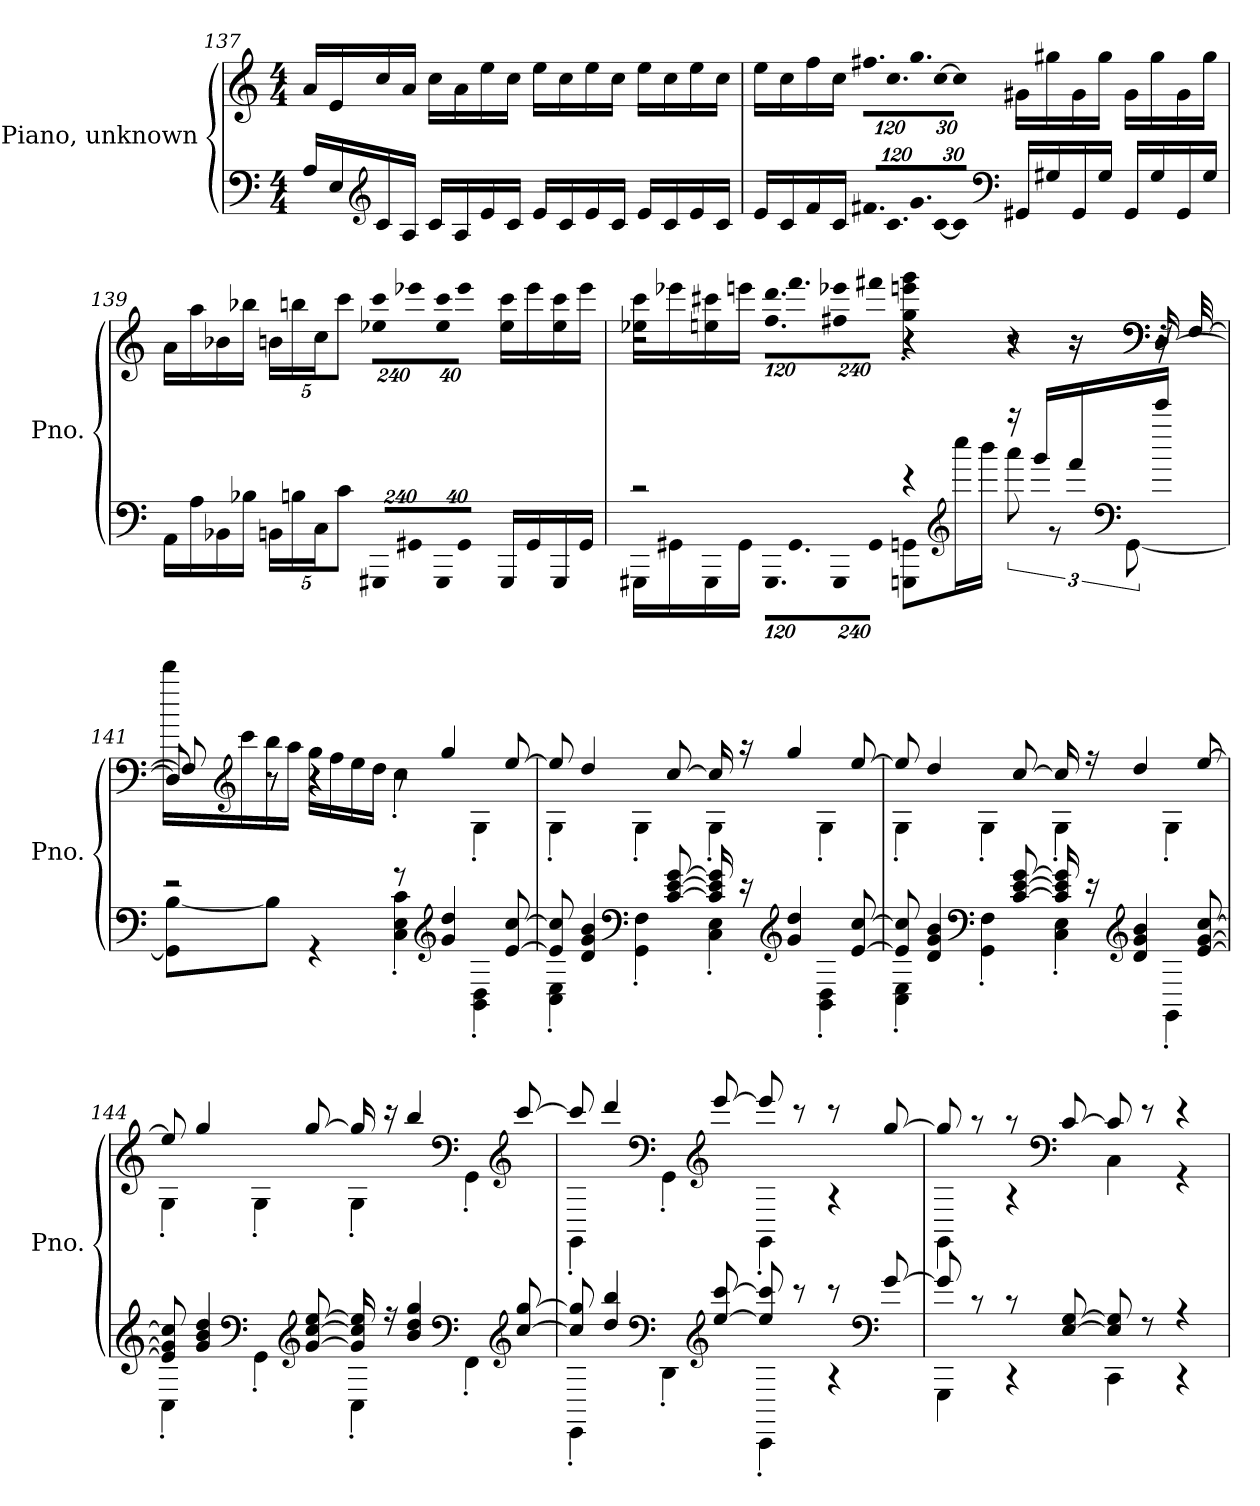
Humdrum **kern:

**kern	**kern
*part1	*part1
*staff2	*staff1
*I"Piano, unknown	*
*I'Pno.	*
*clefF4	*clefG2
*k[]	*k[]
*M4/4	*M4/4
=137	=137
16A/LL	16a/LL
16E/	16e/
*clefG2	*
16c/	16cc/
16A/JJ	16a/JJ
16c/LL	16cc\LL
16A/	16a\
16e/	16ee\
16c/JJ	16cc\JJ
16e/LL	16ee\LL
16c/	16cc\
16e/	16ee\
16c/JJ	16cc\JJ
16e/LL	16ee\LL
16c/	16cc\
16e/	16ee\
16c/JJ	16cc\JJ
!!LO:PB:g=z
=138	=138
16e/LL	16ee\LL
16c/	16cc\
16f/	16ff\
16c/JJ	16cc\JJ
*Xbrackettup	*
!LO:N:vis=32.	!
*	*Xbrackettup
!	!LO:N:vis=32.
1920%103f#X/LLL	1920%103ff#X\LLL
!LO:N:vis=32.	!LO:N:vis=32.
1920%103c/	1920%103cc\
!LO:N:vis=32.	!LO:N:vis=32.
1920%103g/	1920%103gg\
!LO:N:vis=64	!LO:N:vis=64
[960%17c/JK	[960%17cc\JK
!LO:N:vis=16	!LO:N:vis=16
1920%137c/JJ]	1920%137cc\JJ]
*clefF4	*
16GG#X/LL	16g#X\LL
16G#X/	16gg#X\
16GG#/	16g#\
16G#/JJ	16gg#\JJ
16GG#/LL	16g#\LL
16G#/	16gg#\
16GG#/	16g#\
16G#/JJ	16gg#\JJ
=139	=139
16AA\LL	16a\LL
16A\	16aa\
16BB-X\	16b-X\
16B-X\JJ	16bb-X\JJ
20BBn\LL	20bn\LL
20Bn\	20bbn\
20C\J	20cc\J
10c\J	10ccc\J
!LO:N:vis=16	!LO:N:vis=16
1920%137GGG#X/LL	1920%137ee-X\ 1920%137ccc\LL
!LO:N:vis=16	!LO:N:vis=16
1920%137GG#X/	1920%137eee-X\
!LO:N:vis=32	!LO:N:vis=32
640%23GGG#/K	640%23ee-\ 640%23ccc\K
!LO:N:vis=16	!LO:N:vis=16
1920%137GG#/JJ	1920%137eee-\JJ
16GGG#/LL	16ee-\ 16ccc\LL
16GG#/	16eee-\
16GGG#/	16ee-\ 16ccc\
16GG#/JJ	16eee-\JJ
!!LO:LB:g=z
=140	=140
*^	*^
*	*	*	*^
2r	16GGG#X\LL	2r	16ee-X\ 16ccc\LL	2r
.	16GG#X\	.	16eee-X\	.
.	16GGG#\	.	16een\ 16ccc#X\	.
.	16GG#\JJ	.	16eeen\JJ	.
!	!LO:N:vis=32.	!	!LO:N:vis=32.	!
.	1920%103GGG#\LLL	.	1920%103ff\ 1920%103ddd\LLL	.
!	!LO:N:vis=32.	!	!LO:N:vis=32.	!
.	1920%103GG#\J	.	1920%103fff\J	.
!	!LO:N:vis=16	!	!LO:N:vis=16	!
.	1920%137GGG#\	.	1920%137ff#X\ 1920%137eee-X\	.
!	!LO:N:vis=16	!	!LO:N:vis=16	!
.	1920%137GG#\JJ	.	1920%137fff#X\JJ	.
4r	8GGGn\ 8GGn\L	4r	4gg\' 4eeen\' 4ggg\'	4r
*clefG2	*	*	*	*
.	16cccc\L	.	.	.
.	16bbb\JJ	.	.	.
*	*brackettup	*	*	*
16r	12aaa\	8r	4r	8r
16ggg/LL	.	.	.	.
.	12r	.	.	.
16fff/	.	16r	.	16r
*clefF4	*	*	*	*
.	[12GG\	.	.	.
*	*	*clefF4	*	*
16eee/JJ	.	[16D/	.	32r
.	.	.	.	[32F/
!!LO:LB:g=z	!!	!!
=141	=141	=141	=141	=141
2r	8GG\] [8B\L	8D/]	16ddd\LL	8F/]
*	*	*clefG2	*	*
.	.	.	16ccc\	.
.	8B\J]	8r	16bb\	8r
.	.	.	16aa\JJ	.
.	4r	4r	16gg\LL	4r
.	.	.	16ff\	.
.	.	.	16ee\	.
.	.	.	16dd\JJ	.
8r	4C\' 4E\' 4c\'	8r	4cc'\	2r
*clefG2	*	*	*	*
4g/ 4dd/	.	4gg/	.	.
.	4BB\' 4D\'	.	4G'\	.
[8e/ [8cc/	.	[8ee/	.	.
*	*	*	*v	*v
=142	=142	=142	=142
8e/] 8cc/]	4C\' 4E\'	8ee/]	4G'\
4d/ 4g/ 4b/	.	4dd/	.
*clefF4	*	*	*
.	4GG\' 4F\'	.	4G'\
[8c/ [8e/ [8g/	.	[8cc/	.
16c/] 16e/] 16g/]	4C\' 4E\'	16cc/]	4G'\
16r	.	16r	.
*clefG2	*	*	*
4g/ 4dd/	.	4gg/	.
.	4BB\' 4D\'	.	4G'\
[8e/ [8cc/	.	[8ee/	.
!!LO:LB:g=z	!!
=143	=143	=143	=143
8e/] 8cc/]	4C\' 4E\'	8ee/]	4G'\
4d/ 4g/ 4b/	.	4dd/	.
*clefF4	*	*	*
.	4GG\' 4F\'	.	4G'\
[8c/ [8e/ [8g/	.	[8cc/	.
16c/] 16e/] 16g/]	4C\' 4E\'	16cc/]	4G'\
16r	.	16r	.
*clefG2	*	*	*
4d/ 4g/ 4b/	.	4dd/	.
.	4GG'\	.	4G'\
[8e/ [8g/ [8cc/	.	[8ee/	.
=144	=144	=144	=144
8e/] 8g/] 8cc/]	4C'\	8ee/]	4G'\
4g/ 4b/ 4dd/	.	4gg/	.
*clefF4	*	*	*
.	4GG'\	.	4G'\
*clefG2	*	*	*
[8g/ [8cc/ [8ee/	.	[8gg/	.
16g/] 16cc/] 16ee/]	4C'\	16gg/]	4G'\
16r	.	16r	.
4b/ 4dd/ 4gg/	.	4bb/	.
*clefF4	*	*clefF4	*
.	4FF'\	.	4GG'\
*clefG2	*	*clefG2	*
[8cc/ [8gg/	.	[8ccc/	.
!!LO:LB:g=z	!!
=145	=145	=145	=145
8cc/] 8gg/]	4EE'\	8ccc/]	4GG'\
4dd/ 4bb/	.	4ddd/	.
*clefF4	*	*clefF4	*
.	4DD'\	.	4GG'\
*clefG2	*	*clefG2	*
[8ee/ [8ccc/	.	[8eee/	.
8ee/] 8ccc/]	4CC'\	8eee/]	4GG'\
8r	.	8r	.
8r	4r	8r	4r
*clefF4	*	*	*
[8g/	.	[8gg/	.
=146	=146	=146	=146
8g/]	4GGG\	8gg/]	4GG\
8r	.	8r	.
8r	4r	8r	4r
*	*	*clefF4	*
[8E/ [8G/	.	[8c/	.
8E/] 8G/]	4CC\	8c/]	4C\
8r	.	8r	.
4r	4r	4r	4r
*v	*v	*	*
*	*v	*v
=	=
*-	*-
